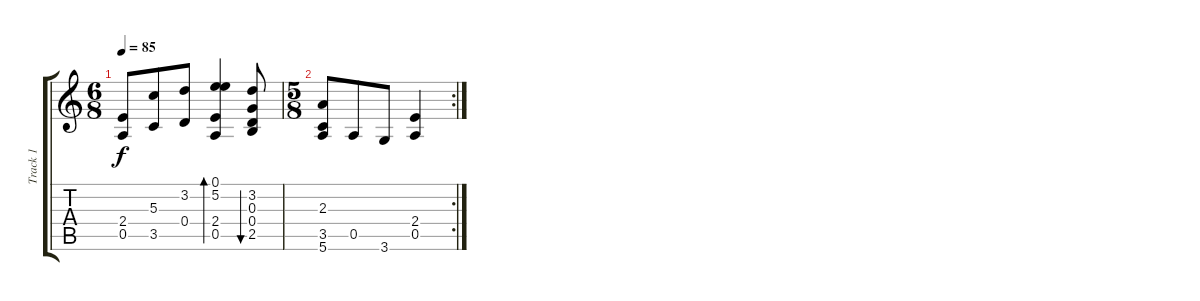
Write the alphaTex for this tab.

\track ("Track 1" "Track 1") {instrument acousticguitarsteel}
\staff {score tabs}
\tuning (E4 B3 G3 D3 A2 E2) {hide}
\ts (6 8)
\tempo 85
\clef g2
\ks c
(2.4 0.5).8{dy f} (5.3 3.5).8 (3.2 0.4).8 (0.1 5.2 2.4 0.5).4{bd 120} (3.2 0.3 0.4 2.5).8{bu 120} |
\rc 2
\ts (5 8)
(2.3 3.5 5.6).8 0.5.8 3.6.8 (2.4 0.5).4
